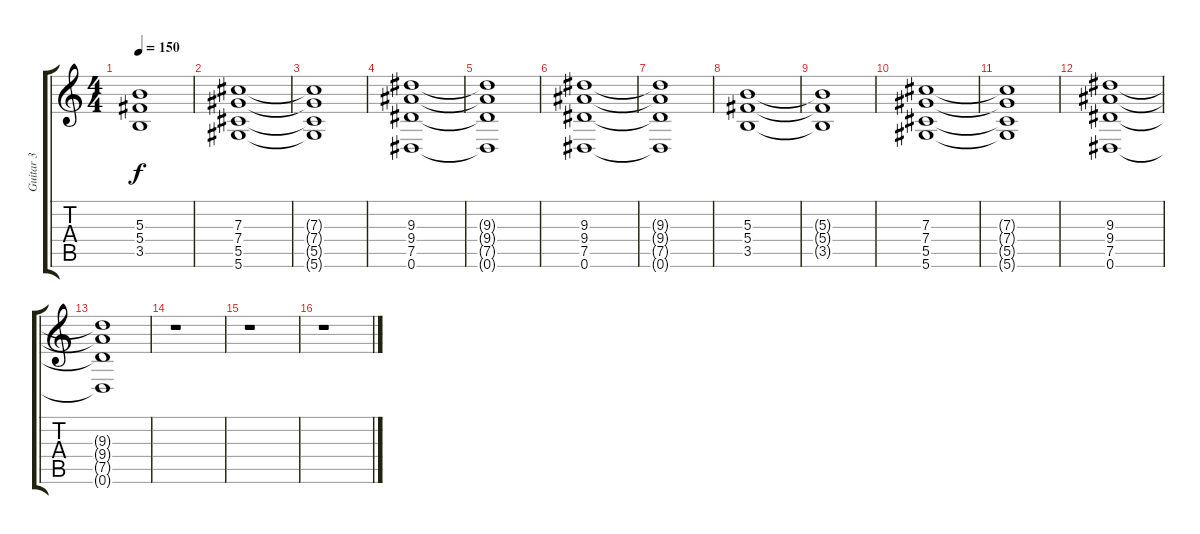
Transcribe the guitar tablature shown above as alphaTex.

\track ("Guitar 3" "Guitar 3") {instrument distortionguitar}
\staff {score tabs}
\tuning (Eb4 Bb3 Gb3 Db3 Ab2 Eb2) {hide}
\ts (4 4)
\tempo 150
\clef g2
\ks c
(5.3{t} 5.4{t} 3.5{t}).1{dy f} |
(7.3 7.4 5.5 5.6).1 |
(7.3{t} 7.4{t} 5.5{t} 5.6{t}).1 |
(9.3 9.4 7.5 0.6).1 |
(9.3{t} 9.4{t} 7.5{t} 0.6{t}).1 |
(9.3 9.4 7.5 0.6).1 |
(9.3{t} 9.4{t} 7.5{t} 0.6{t}).1 |
(5.3 5.4 3.5).1 |
(5.3{t} 5.4{t} 3.5{t}).1 |
(7.3 7.4 5.5 5.6).1 |
(7.3{t} 7.4{t} 5.5{t} 5.6{t}).1 |
(9.3 9.4 7.5 0.6).1 |
(9.3{t} 9.4{t} 7.5{t} 0.6{t}).1 |
r.1 |
r.1 |
r.1
